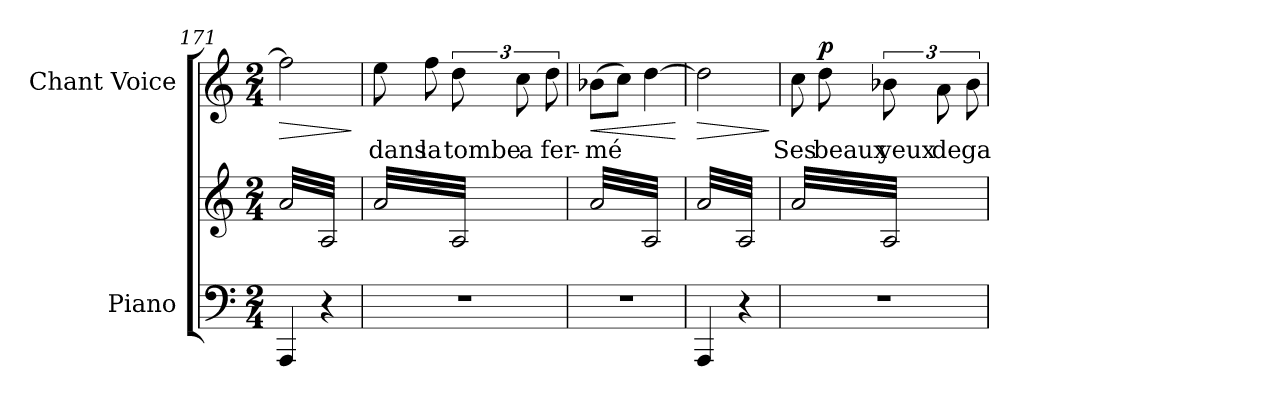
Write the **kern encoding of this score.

**kern	**kern	**kern	**text	**dynam
*part2	*part2	*part1	*part1	*part1
*staff3	*staff2	*staff1	*staff1	*staff1
*I"Piano	*	*I"Chant Voice	*	*
*I'Pno	*	*	*	*
*clefF4	*clefG2	*clefG2	*	*
*k[]	*k[]	*k[]	*	*
*M2/4	*M2/4	*M2/4	*	*
=171	=171	=171	=171	=171
!	!	!	!	!LO:HP:b
*	*tremolo	*	*	*
4AAA/	32a/LLL	2ff\]	.	>
.	32A/	.	.	.
.	32a/	.	.	.
.	32A/	.	.	.
.	32a/	.	.	.
.	32A/	.	.	.
.	32a/	.	.	.
.	32A/	.	.	.
4r	32a/	.	.	.
.	32A/	.	.	.
.	32a/	.	.	.
.	32A/	.	.	.
.	32a/	.	.	.
.	32A/	.	.	.
.	32a/	.	.	.
.	32A/JJJ	.	.	.
.	.	.	.	]
=172	=172	=172	=172	=172
!	!	!	!LO:LY:b	!
2r	32a/LLL	8ee\	dans	.
.	32A/	.	.	.
.	32a/	.	.	.
.	32A/	.	.	.
!	!	!	!LO:LY:b	!
.	32a/	8ff\	la	.
.	32A/	.	.	.
.	32a/	.	.	.
.	32A/	.	.	.
!	!	!	!LO:LY:b	!
.	32a/	12dd\	tombe	.
.	32A/	.	.	.
.	32a/	.	.	.
!	!	!	!LO:LY:b	!
.	.	12cc\	a	.
.	32A/	.	.	.
.	32a/	.	.	.
.	32A/	.	.	.
!	!	!	!LO:LY:b	!
.	.	12dd\	fer-	.
.	32a/	.	.	.
.	32A/JJJ	.	.	.
=173	=173	=173	=173	=173
!	!	!	!LO:LY:b	!LO:HP:b
2r	32a/LLL	(8b-X\L	-mé	<
.	32A/	.	.	.
.	32a/	.	.	.
.	32A/	.	.	.
.	32a/	8cc\J)	.	.
.	32A/	.	.	.
.	32a/	.	.	.
.	32A/	.	.	.
.	32a/	[4dd\	.	.
.	32A/	.	.	.
.	32a/	.	.	.
.	32A/	.	.	.
.	32a/	.	.	.
.	32A/	.	.	.
.	32a/	.	.	.
.	32A/JJJ	.	.	.
.	.	.	.	[
!!LO:LB:g=z
=174	=174	=174	=174	=174
!	!	!	!	!LO:HP:b
4AAA/	32a/LLL	2dd\]	.	>
.	32A/	.	.	.
.	32a/	.	.	.
.	32A/	.	.	.
.	32a/	.	.	.
.	32A/	.	.	.
.	32a/	.	.	.
.	32A/	.	.	.
4r	32a/	.	.	.
.	32A/	.	.	.
.	32a/	.	.	.
.	32A/	.	.	.
.	32a/	.	.	.
.	32A/	.	.	.
.	32a/	.	.	.
.	32A/JJJ	.	.	.
.	.	.	.	]
=175	=175	=175	=175	=175
!	!	!	!LO:LY:b	!
2r	32a/LLL	8cc\	Ses	.
.	32A/	.	.	.
.	32a/	.	.	.
.	32A/	.	.	.
!	!	!	!LO:LY:b	!LO:DY:a
.	32a/	8dd\	beaux	p
.	32A/	.	.	.
.	32a/	.	.	.
.	32A/	.	.	.
!	!	!	!LO:LY:b	!
.	32a/	12b-X\	yeux	.
.	32A/	.	.	.
.	32a/	.	.	.
!	!	!	!LO:LY:b	!
.	.	12a\	de	.
.	32A/	.	.	.
.	32a/	.	.	.
.	32A/	.	.	.
!	!	!	!LO:LY:b	!
.	.	12b-\	ga-	.
.	32a/	.	.	.
.	32A/JJJ	.	.	.
*	*Xtremolo	*	*	*
.	.	.	.	.
.	.	.	.	.
.	.	.	.	.
.	.	.	.	.
.	.	.	.	.
.	.	.	.	.
.	.	.	.	.
.	.	.	.	.
=	=	=	=	=
*-	*-	*-	*-	*-
